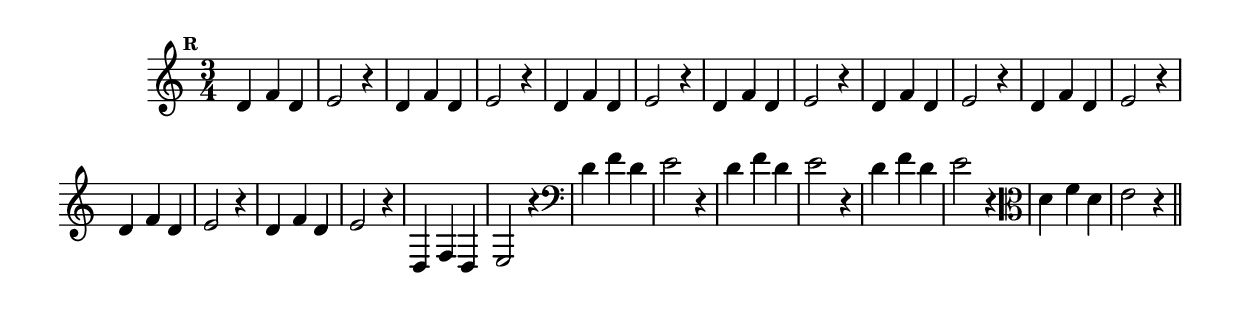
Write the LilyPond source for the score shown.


\version "2.14.2"

%\header { texidoc="Perguntas e Respostas"}

\relative c' {

  \override Staff.TimeSignature #'style = #'()
  \time 3/4 
  \override Score.BarNumber #'transparent = ##t
                                %\override Score.RehearsalMark #'font-family = #'roman
  \override Score.RehearsalMark #'font-size = #-2
  \override Score.BarNumber #'transparent = ##t
  \set Score.markFormatter = #format-mark-numbers

  \mark 17 

                                % CLARINETE

  \tag #'cl {
    d4 f d | e2 r4 
  }

                                % FLAUTA

  \tag #'fl {
    d4 f d | e2 r4 
  }

                                % OBOÉ

  \tag #'ob {
    d4 f d | e2 r4 
  }

                                % SAX ALTO

  \tag #'saxa {
    d4 f d | e2 r4 
  }

                                % SAX TENOR

  \tag #'saxt {
    d4 f d | e2 r4 
  }

                                % SAX GENES

  \tag #'saxg {
    d4 f d | e2 r4 
  }

                                % TROMPETE

  \tag #'tpt {
    d4 f d | e2 r4 
  }

                                % TROMPA

  \tag #'tpa {
    d4 f d | e2 r4 
  }

                          % TROMPA OP

  \tag #'tpaop {
    d,4 f d | e2 r4 
  }

                                % TROMBONE

  \tag #'tbn {
    \clef bass
    d'4 f d | e2 r4 
  }

                                % TUBA MIB

  \tag #'tbamib {
    \clef bass
    d4 f d | e2 r4 
  }

                                % TUBA SIB

  \tag #'tbasib {
    \clef bass
    d4 f d | e2 r4 
  }

                                % VIOLA

  \tag #'vla {
    \clef alto
    d4 f d | e2 r4 
  }

                                % FINAL

  \bar "||"

}
